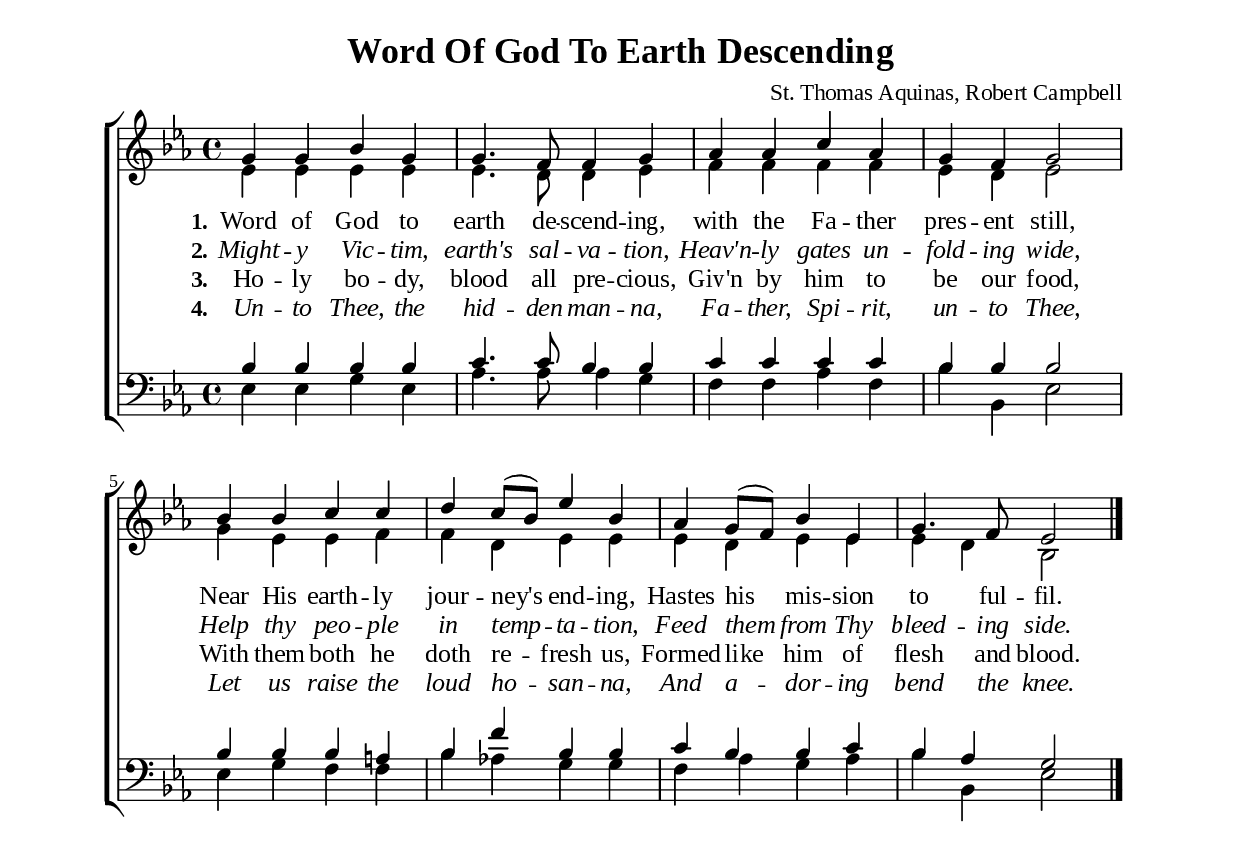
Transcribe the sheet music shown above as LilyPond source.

\version "2.18.2"

\header {
  title = "Word Of God To Earth Descending"
  composer = "St. Thomas Aquinas, Robert Campbell"
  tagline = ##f
}

global= {
  \key ees \major
  \time 4/4
}

\paper {
  #(set-paper-size "a4")
  top-margin = 15\mm
  bottom-margin = 15\mm
  left-margin = 20\mm
  right-margin = 20\mm
  indent = #0
  #(define fonts
	 (make-pango-font-tree "Liberation Serif"
	 		       "Liberation Serif"
			       "Liberation Serif"
			       (/ 20 20)))
}

printItalic = \with {
  \override LyricText.font-shape = #'italic
}

% Soprano verse music
musicVerseSoprano = \relative c' {
  %{ 01 %} g'4 g bes g |
  %{ 02 %} g4. f8 f4 g |
  %{ 03 %} aes aes c aes |
  %{ 04 %} g f g2 |
  %{ 05 %} bes4 bes c c |
  %{ 06 %} d c8 (bes) ees4 bes |
  %{ 07 %} aes g8 (f) bes4 ees, |
  %{ 08 %} g4. f8 ees2 \bar "|."
}

% Alto verse music
musicVerseAlto = \relative c' {
  %{ 01 %} ees4 ees ees ees |
  %{ 02 %} ees4. d8 d4 ees |
  %{ 03 %} f f f f |
  %{ 04 %} ees d ees2 |
  %{ 05 %} g4 ees ees f |
  %{ 06 %} f d ees ees |
  %{ 07 %} ees d ees ees |
  %{ 08 %} ees d bes2 \bar "|."
}

% Tenor verse music
musicVerseTenor = \relative c' {
  %{ 01 %} bes4 bes bes bes |
  %{ 02 %} c4. c8 bes4 bes |
  %{ 03 %} c c c c |
  %{ 04 %} bes bes bes2 |
  %{ 05 %} bes4 bes bes a! |
  %{ 06 %} bes f' bes, bes |
  %{ 07 %} c bes bes c |
  %{ 08 %} bes aes g2 \bar "|."
}

% Basso verse music
musicVerseBasso = \relative c {
  %{ 01 %} ees4 ees g ees |
  %{ 02 %} aes4. aes8 aes4 g |
  %{ 03 %} f f aes f |
  %{ 04 %} bes bes, ees2 |
  %{ 05 %} ees4 g f f |
  %{ 06 %} bes aes! g g |
  %{ 07 %} f aes g aes |
  %{ 08 %} bes bes, ees2 \bar "|."
}

% Verse lyrics
verseOne = \lyricmode {
  \set stanza = #"1."
  Word of God to earth de -- scend -- ing, with the Fa -- ther pres -- ent still,
  Near His earth -- ly jour -- ney's end -- ing, Hastes his mis -- sion to ful -- fil.
}

verseTwo = \lyricmode {
  \set stanza = #"2."
  Might -- y Vic -- tim, earth's sal -- va -- tion, Heav'n -- ly gates un -- fold -- ing wide,
  Help thy peo -- ple in temp -- ta -- tion, Feed them from Thy bleed -- ing side.
}

verseThree = \lyricmode {
  \set stanza = #"3."
  Ho -- ly bo -- dy, blood all pre -- cious, Giv'n  by him to be our food,
  With them both he doth re -- fresh us, Formed like him of flesh and blood.
}

verseFour = \lyricmode {
  \set stanza = #"4."
  Un -- to Thee, the hid -- den man -- na, Fa -- ther, Spi -- rit, un -- to Thee,
  Let us raise the loud ho -- san -- na, And a -- dor -- ing bend the knee.
}

% Layout
\score {
    \new ChoirStaff <<
      \new Staff <<
        \clef "treble"
        \new Voice = "sopranos" { \voiceOne \global \stemUp \slurUp \musicVerseSoprano }
        \new Voice = "alto" { \voiceTwo \global \stemDown \slurDown \musicVerseAlto }
      >>
      \new Lyrics \lyricsto sopranos \verseOne
      \new Lyrics \printItalic \lyricsto sopranos \verseTwo
      \new Lyrics \lyricsto sopranos \verseThree
      \new Lyrics \printItalic \lyricsto sopranos \verseFour
      \new Staff <<
        \clef "bass"
        \new Voice = "tenor" { \voiceOne \global \stemUp \slurUp \musicVerseTenor }
        \new Voice = "basso" { \voiceTwo \global \stemDown \slurDown \musicVerseBasso }
      >>
    >>
}
